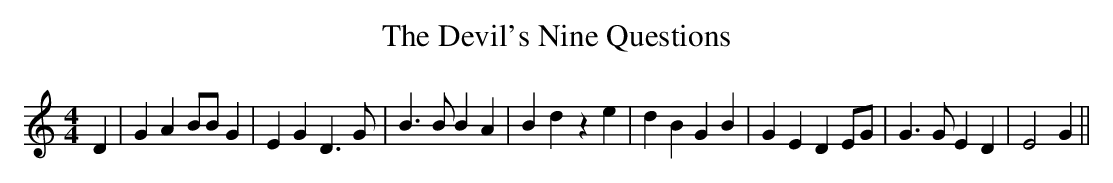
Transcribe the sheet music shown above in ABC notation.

X:1
T:The Devil's Nine Questions
M:4/4
L:1/4
K:C
 D| G A B/2B/2 G| E G D3/2 G/2| B3/2 B/2 B A| B d z e| d B G B| G E D E/2G/2|\
 G3/2 G/2 E D| E2 G||
